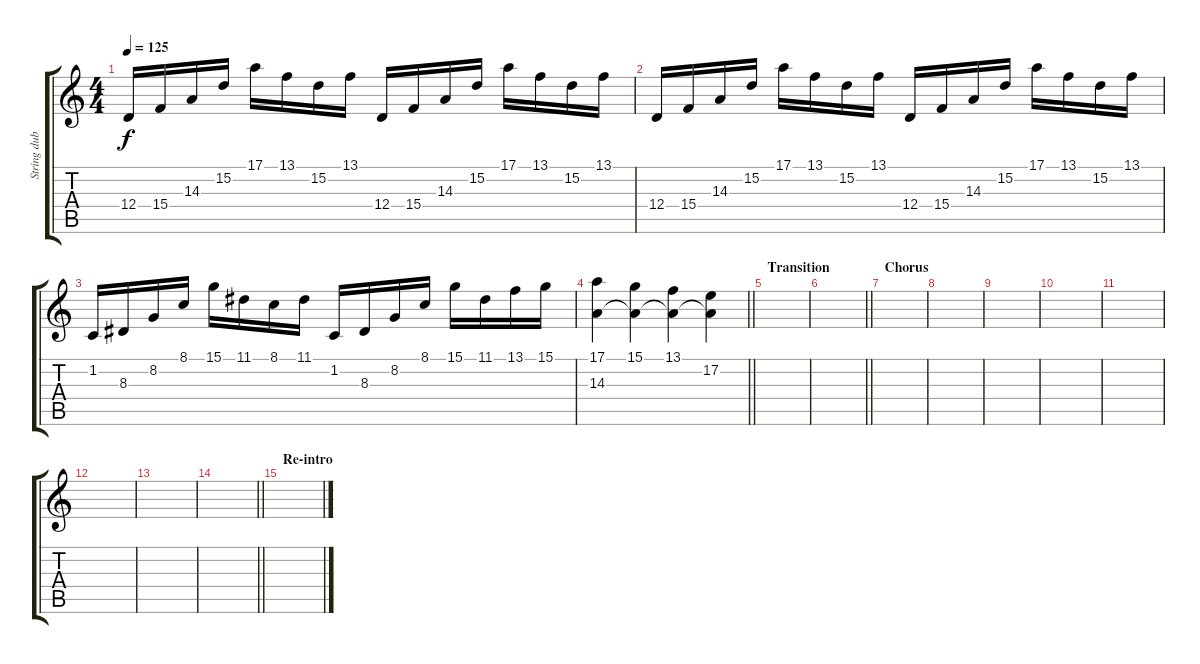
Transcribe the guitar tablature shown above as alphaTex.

\track ("String dubs" "String dub") {instrument stringensemble1}
\staff {score tabs}
\tuning (E4 B3 G3 D3 A2 D2) {hide}
\ts (4 4)
\tempo 125
\clef g2
\ks c
12.4.16{dy f} 15.4.16 14.3.16 15.2.16 17.1.16 13.1.16 15.2.16 13.1.16 12.4.16 15.4.16 14.3.16 15.2.16 17.1.16 13.1.16 15.2.16 13.1.16 |
12.4.16 15.4.16 14.3.16 15.2.16 17.1.16 13.1.16 15.2.16 13.1.16 12.4.16 15.4.16 14.3.16 15.2.16 17.1.16 13.1.16 15.2.16 13.1.16 |
1.2.16 8.3.16 8.2.16 8.1.16 15.1.16 11.1.16 8.1.16 11.1.16 1.2.16 8.3.16 8.2.16 8.1.16 15.1.16 11.1.16 13.1.16 15.1.16 |
\barLineRight lightlight
(17.1 14.3).4 (15.1 14.3{t}).4 (13.1 14.3{t}).4 (17.2 14.3{t}).4 |
\section ("" "Transition")
|
\barLineRight lightlight
|
\section ("" "Chorus")
|
|
|
|
|
|
|
\barLineRight lightlight
|
\section ("" "Re-intro")
